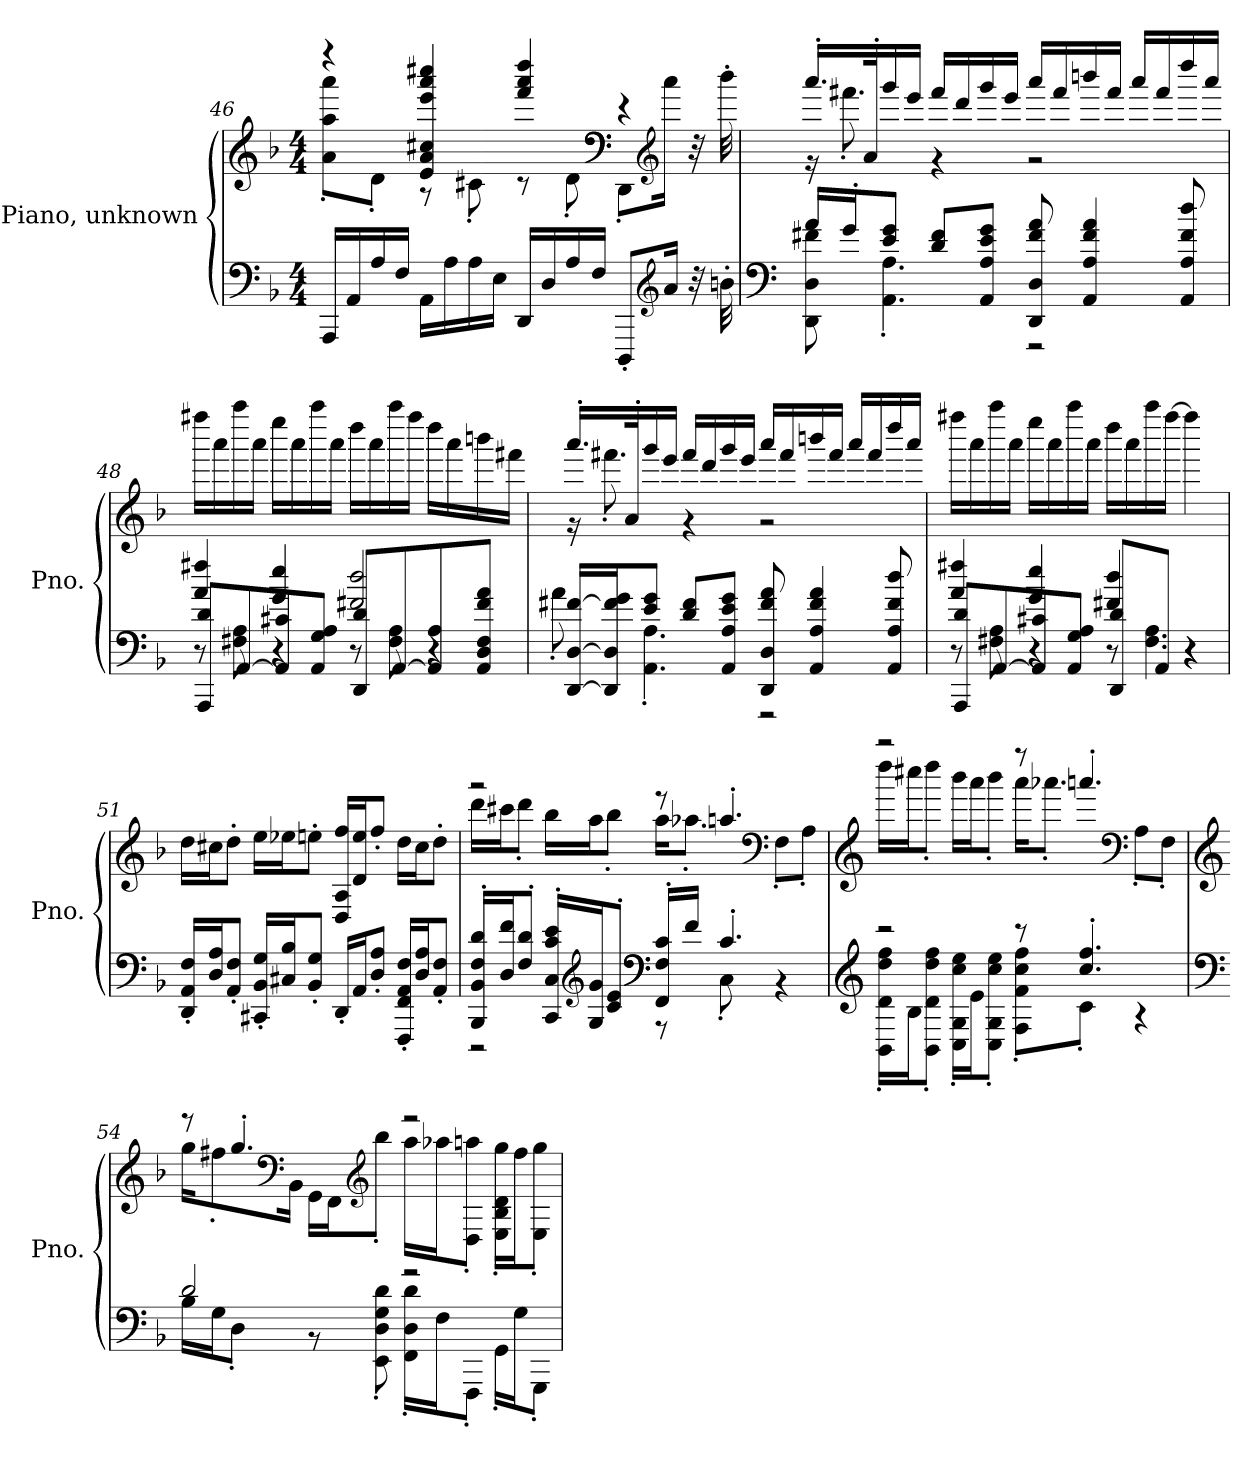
**kern	**kern
*part1	*part1
*staff2	*staff1
*I"Piano, unknown	*
*I'Pno.	*
!!LO:LB:g=z
*clefF4	*clefG2
*k[b-]	*k[b-]
*M4/4	*M4/4
=46	=46
*	*^
16AAA/LL	4r	8a\' 8aa\' 8aaa\'L
16AA/	.	.
16A/	.	8d'\J
16F/JJ	.	.
16AA\LL	4e/ 4a/ 4cc#X/ 4eee/ 4aaa/ 4cccc#X/	8r
16A\	.	.
16A\	.	8c#X'\
16E\JJ	.	.
16DD/LL	4fff/ 4aaa/ 4dddd/	8r
16D/	.	.
16A/	.	8d'\
16F/JJ	.	.
*	*clefF4	*
8DDD'/L	4r	8DD'\L
*clefG2	*clefG2	*
16a/Jk	.	16aaa\Jk
32r	.	32r
32bn'\	.	32bbb-'\
!!LO:LB:g=z	!!
=47	=47	=47
*clefF4	*	*
*^	*	*
16a/LL	8DD\ 8D\ 8f#X\	16.aaa'/LL	16r
16g'/J	.	.	8.fff#X'\
.	.	32a'/K	.
8e/ 8g/J	4.AA\' 4.A\'	16ggg/	.
.	.	16eee/JJ	.
8d/ 8f#/L	.	16fff#/LL	4r
.	.	16ddd/	.
8AA/ 8A/ 8e/ 8g/J	.	16ggg/	.
.	.	16eee/JJ	.
8DD/ 8D/ 8f#/ 8a/	2r	16aaa/LL	2r
.	.	16fff#/	.
4AA/ 4A/ 4f#/ 4a/	.	16bbbn/	.
.	.	16fff#/JJ	.
.	.	16aaa/LL	.
.	.	16fff#/	.
8AA/ 8A/ 8f#/ 8dd/	.	16dddd/	.
.	.	16aaa/JJ	.
*	*	*v	*v
!!LO:LB:g=z
=48	=48	=48
*	*^	*
4a/ 4ff#X/	8r	8AAA/ 8d/L	16ffff#X\LL
.	.	.	16aaa\
.	8F#X\ 8A\	[8AA/	16aaaa\
.	.	.	16aaa\JJ
4g/ 4ee/	4r	8AA/] 8c#X/	16eeee\LL
.	.	.	16aaa\
.	.	8AA/ 8G/ 8A/J	16aaaa\
.	.	.	16aaa\JJ
2f#X/ 2dd/	8r	8DD/ 8d/L	16dddd\LL
.	.	.	16aaa\
.	8F#\ 8A\	[8AA/	16aaaa\
.	.	.	16ffff#\JJ
.	4r	8AA/] 8A/	16dddd\LL
.	.	.	16aaa\
.	.	8AA/ 8D/ 8F#/ 8f#/ 8a/J	16bbbn\
.	.	.	16fff#X\JJ
*	*v	*v	*
!!LO:PB:g=z
=49	=49	=49
*	*	*^
[16DD/ [16D/ [16f#X/LL	8a'\	16.aaa'/LL	16r
16DD/] 16D/] 16f#/] 16g/J	.	.	8.fff#X'\
.	.	32a'/K	.
8e/ 8g/J	4.AA\' 4.A\'	16ggg/	.
.	.	16eee/JJ	.
8d/ 8f#/L	.	16fff#/LL	4r
.	.	16ddd/	.
8AA/ 8A/ 8e/ 8g/J	.	16ggg/	.
.	.	16eee/JJ	.
8DD/ 8D/ 8f#/ 8a/	2r	16aaa/LL	2r
.	.	16fff#/	.
4AA/ 4A/ 4f#/ 4a/	.	16bbbn/	.
.	.	16fff#/JJ	.
.	.	16aaa/LL	.
.	.	16fff#/	.
8AA/ 8A/ 8f#/ 8dd/	.	16dddd/	.
.	.	16aaa/JJ	.
*	*	*v	*v
=50	=50	=50
*	*^	*
4a/ 4ff#X/	8r	8AAA/ 8d/L	16ffff#X\LL
.	.	.	16aaa\
.	8F#X\ 8A\	[8AA/	16aaaa\
.	.	.	16aaa\JJ
4g/ 4ee/	4r	8AA/] 8c#X/	16eeee\LL
.	.	.	16aaa\
.	.	8AA/ 8G/ 8A/J	16aaaa\
.	.	.	16aaa\JJ
4f#X/ 4dd/	8r	8DD/ 8d/L	16dddd\LL
.	.	.	16aaa\
.	4.F#\ 4.A\	8AA/J	16aaaa\
.	.	.	[16ffff#\JJ
4r	.	4r	4ffff#\]
*v	*v	*v	*
!!LO:LB:g=z
=51	=51
16DD/' 16AA/' 16F/'LL	16dd\LL
16D/ 16A/J	16cc#X\J
8AA/' 8F/'J	8dd'\J
16CC#X/' 16BB-/' 16G/'LL	16ee\LL
16C#X/ 16B-/J	16ee-X\J
8BB-/' 8G/'J	8een'\J
16DD'/LL	16D/ 16A/ 16ff/LL
16AA/J	16d/ 16ee/J
8D/' 8A/'J	8ff'/J
16FFF/' 16FF/' 16AA/' 16F/'LL	16dd\LL
16D/ 16A/J	16cc#\J
8AA/' 8F/'J	8dd'\J
=52	=52
*^	*^
16BBB-/' 16BB-/' 16F/' 16d/'LL	2r	2r	16ddd\LL
16D/ 16f/J	.	.	16ccc#X\J
8F/' 8d/'J	.	.	8ddd'\J
16CC/' 16C/' 16c/' 16e/'LL	.	.	16bb-\LL
*clefG2	*	*	*
16G/ 16g/J	.	.	16aa\J
8c/' 8e/'J	.	.	8bb-'\J
*clefF4	*	*	*
16FF/' 16F/' 16c/'LL	8r	8r	16aa\KL
16f/JJ	.	.	8.aa-X'\J
4.c'/	8C'\	4.aan'/	.
*	*	*clefF4	*
.	4r	.	8F'\L
.	.	.	8A'\J
!!LO:LB:g=z	!!
=53	=53	=53	=53
*clefG2	*	*clefG2	*
2r	16BB-\' 16d\' 16dd\' 16ff\'LL	2r	16dddd\LL
.	16B-\J	.	16cccc#X\J
.	8BB-\' 8d\' 8dd\' 8ff\'J	.	8dddd'\J
.	16C\' 16G\' 16cc\' 16ee\'LL	.	16bbb-\LL
.	16e\J	.	16aaa\J
.	8C\' 8G\' 8cc\' 8ee\'J	.	8bbb-'\J
8r	8F\' 8f\' 8cc\' 8ff\'L	8r	16aaa\KL
.	.	.	8.aaa-X'\J
4.cc/' 4.ff/'	8c'\J	4.aaan'/	.
*	*	*clefF4	*
.	4r	.	8A'\L
.	.	.	8F'\J
=54	=54	=54	=54
*clefF4	*	*clefG2	*
2d/	16B-\LL	8r	16gg\KL
.	16G\J	.	8ff#X'\
.	8D'\J	4.gg'/	.
*	*	*clefF4	*
.	.	.	16BB-\Jk
.	8r	.	16GG\LL
.	.	.	16FF\J
*	*	*clefG2	*
.	8EE\' 8D\' 8G\' 8d\'	.	8bb-'\J
2r	16FF\' 16D\' 16d\'LL	2r	16aa\LL
.	16F\J	.	16aa-X\J
.	8FFF'\J	.	8D\' 8aan\'J
.	16GG'\LL	.	16E\' 16B-\' 16d\' 16gg\'LL
.	16G\J	.	16ff#\J
.	8GGG'\J	.	8E\' 8gg\'J
*v	*v	*	*
*	*v	*v
=	=
*-	*-
